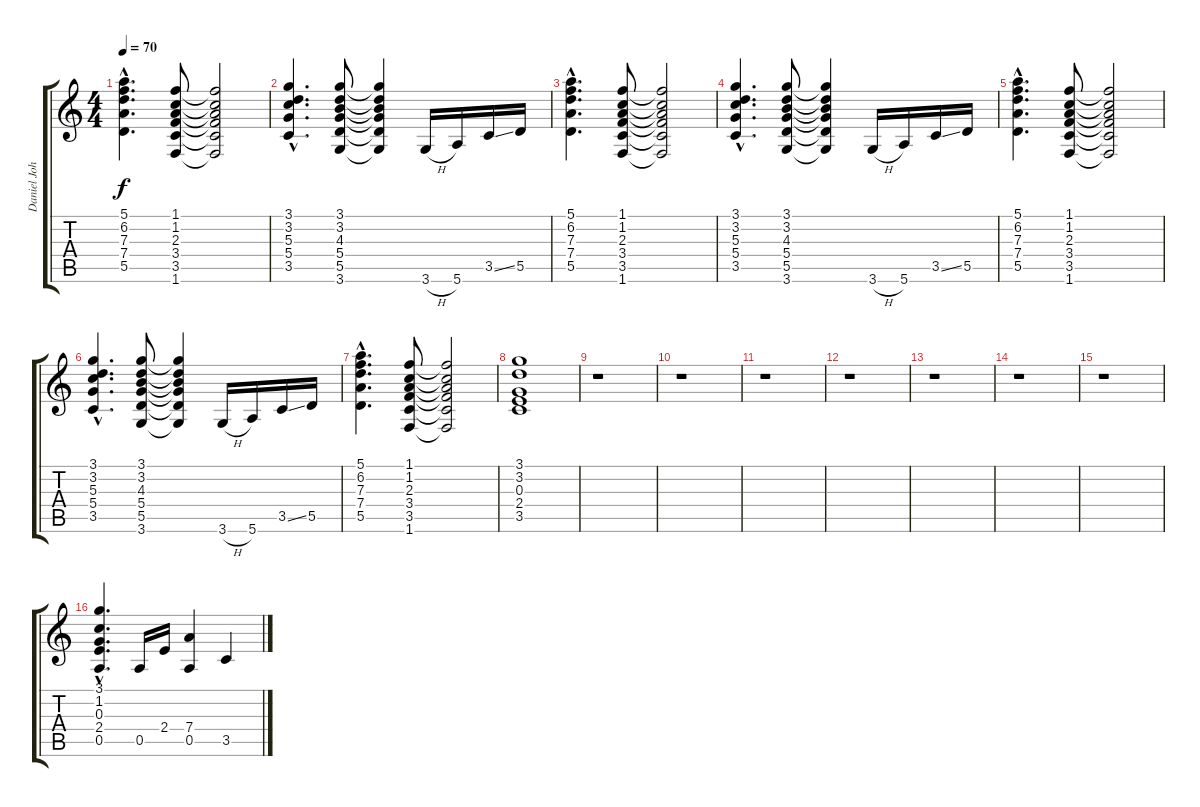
\track ("Daniel Johns (gtr2)" "Daniel Joh") {instrument acousticguitarnylon}
\staff {score tabs}
\tuning (E4 B3 G3 D3 A2 E2) {hide}
\ts (4 4)
\tempo 70
\clef g2
\ks c
(5.1{hac} 6.2{hac} 7.3{hac} 7.4{hac} 5.5{hac}).4{d dy f} (1.1 1.2 2.3 3.4 3.5 1.6).8 (1.1{t} 1.2{t} 2.3{t} 3.4{t} 3.5{t} 1.6{t}).2 |
(3.1{hac} 3.2{hac} 5.3{hac} 5.4{hac} 3.5{hac}).4{d} (3.1 3.2 4.3 5.4 5.5 3.6).8 (3.1{t} 3.2{t} 4.3{t} 5.4{t} 5.5{t} 3.6{t}).4 3.6{h}.16 5.6.16 3.5{ss}.16 5.5.16 |
(5.1{hac} 6.2{hac} 7.3{hac} 7.4{hac} 5.5{hac}).4{d} (1.1 1.2 2.3 3.4 3.5 1.6).8 (1.1{t} 1.2{t} 2.3{t} 3.4{t} 3.5{t} 1.6{t}).2 |
(3.1{hac} 3.2{hac} 5.3{hac} 5.4{hac} 3.5{hac}).4{d} (3.1 3.2 4.3 5.4 5.5 3.6).8 (3.1{t} 3.2{t} 4.3{t} 5.4{t} 5.5{t} 3.6{t}).4 3.6{h}.16 5.6.16 3.5{ss}.16 5.5.16 |
(5.1{hac} 6.2{hac} 7.3{hac} 7.4{hac} 5.5{hac}).4{d} (1.1 1.2 2.3 3.4 3.5 1.6).8 (1.1{t} 1.2{t} 2.3{t} 3.4{t} 3.5{t} 1.6{t}).2 |
(3.1{hac} 3.2{hac} 5.3{hac} 5.4{hac} 3.5{hac}).4{d} (3.1 3.2 4.3 5.4 5.5 3.6).8 (3.1{t} 3.2{t} 4.3{t} 5.4{t} 5.5{t} 3.6{t}).4 3.6{h}.16 5.6.16 3.5{ss}.16 5.5.16 |
(5.1{hac} 6.2{hac} 7.3{hac} 7.4{hac} 5.5{hac}).4{d} (1.1 1.2 2.3 3.4 3.5 1.6).8 (1.1{t} 1.2{t} 2.3{t} 3.4{t} 3.5{t} 1.6{t}).2 |
(3.1 3.2 0.3 2.4 3.5).1 |
r.1 |
r.1 |
r.1 |
r.1 |
r.1 |
r.1 |
r.1 |
(3.1{hac} 1.2{hac} 0.3{hac} 2.4{hac} 0.5{hac}).4{d} 0.5.16 2.4.16 (7.4 0.5).4 3.5.4
